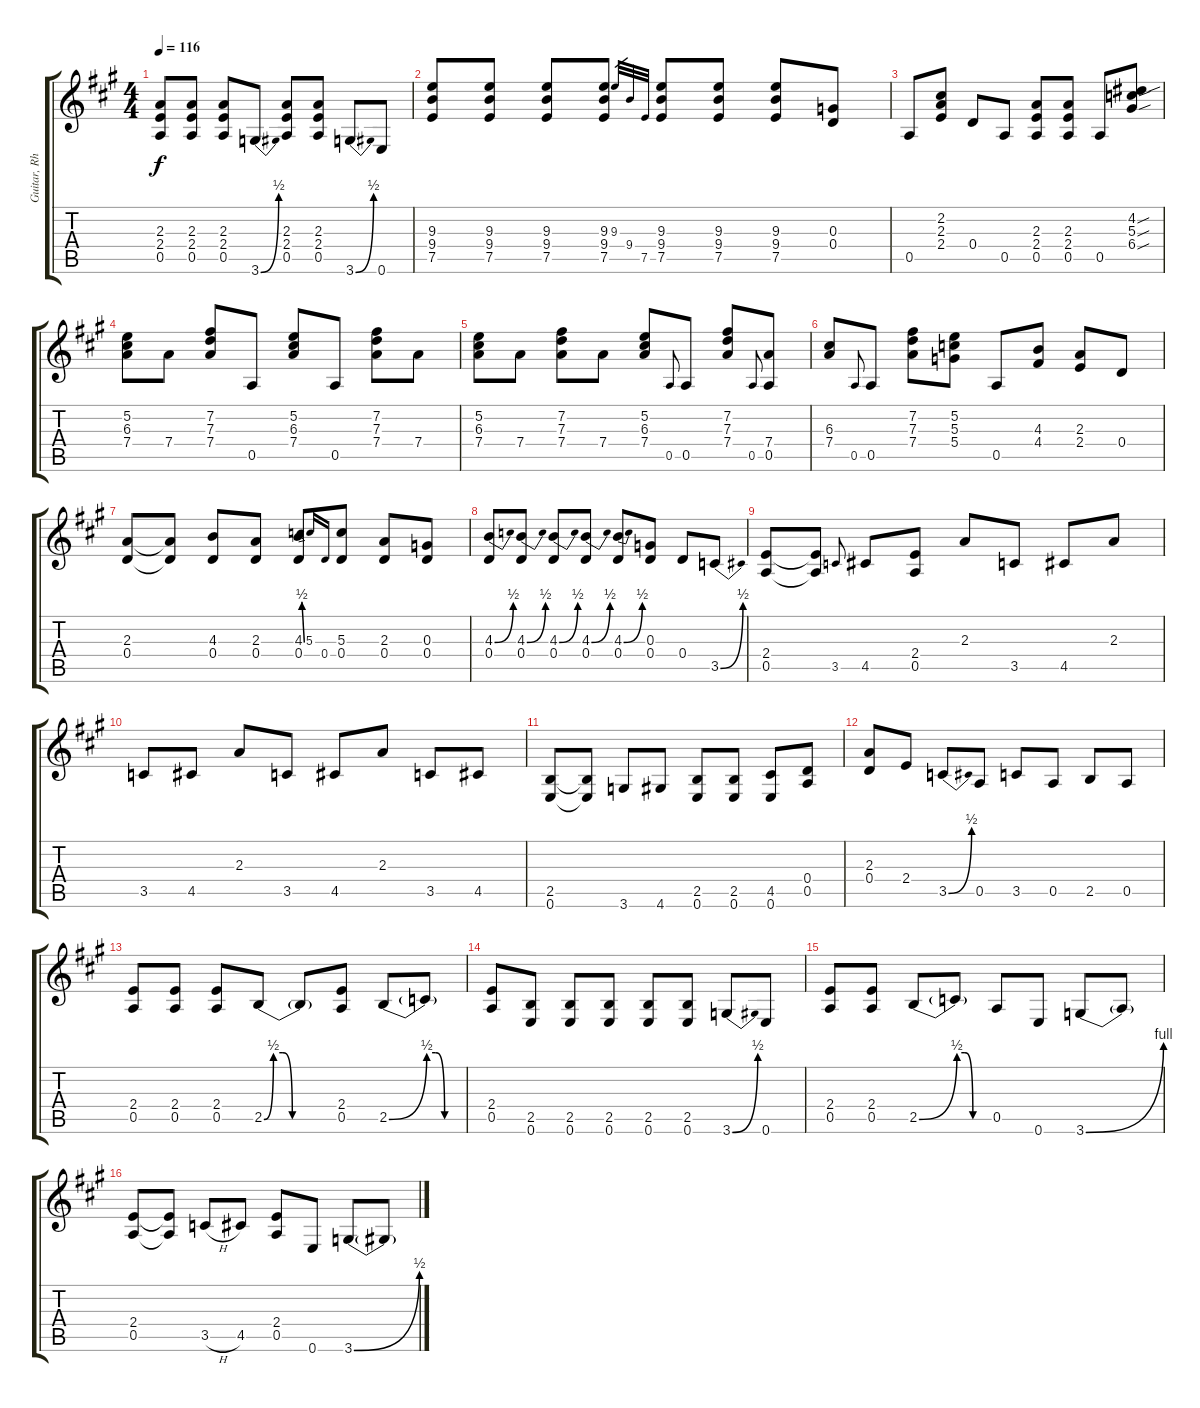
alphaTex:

\track ("Guitar, Rhythm" "Guitar, Rh") {instrument overdrivenguitar}
\staff {score tabs}
\tuning (E4 B3 G3 D3 A2 E2) {hide}
\ts (4 4)
\tempo 116
\clef g2
\ks a
(2.3 2.4 0.5).8{dy f} (2.3 2.4 0.5).8 (2.3 2.4 0.5).8 3.6{be (bend 0 0 60 2)}.8 (2.3 2.4 0.5).8 (2.3 2.4 0.5).8 3.6{be (bend 0 0 60 2)}.8 0.6.8 |
(9.3 9.4 7.5).8 (9.3 9.4 7.5).8 (9.3 9.4 7.5).8 (9.3 9.4 7.5).8 9.3.32{gr} 9.4.32{gr} 7.5.32{gr} (9.3 9.4 7.5).8 (9.3 9.4 7.5).8 (9.3 9.4 7.5).8 (0.3 0.4).8 |
0.5.8 (2.2 2.3 2.4).8 0.4.8 0.5.8 (2.3 2.4 0.5).8 (2.3 2.4 0.5).8 0.5.8 (4.2{sou} 5.3{sou} 6.4{sou}).8 |
(5.2 6.3 7.4).8 7.4.8 (7.2 7.3 7.4).8 0.5.8 (5.2 6.3 7.4).8 0.5.8 (7.2 7.3 7.4).8 7.4.8 |
(5.2 6.3 7.4).8 7.4.8 (7.2 7.3 7.4).8 7.4.8 (5.2 6.3 7.4).8 0.5.8{gr onbeat} 0.5.8 (7.2 7.3 7.4).8 0.5.8{gr onbeat} (7.4 0.5).8 |
(6.3 7.4).8 0.5.8{gr onbeat} 0.5.8 (7.2 7.3 7.4).8 (5.2 5.3 5.4).8 0.5.8 (4.3 4.4).8 (2.3 2.4).8 0.4.8 |
(2.3 0.4).8 (2.3{t} 0.4{t}).8 (4.3 0.4).8 (2.3 0.4).8 (4.3{be (bend 0 0 60 2)} 0.4).8 5.3.16{gr onbeat} 0.4.16{gr onbeat} (5.3 0.4).8 (2.3 0.4).8 (0.3 0.4).8 |
(4.3{be (bend 0 0 60 2)} 0.4).8 (4.3{be (bend 0 0 60 2)} 0.4).8 (4.3{be (bend 0 0 60 2)} 0.4).8 (4.3{be (bend 0 0 60 2)} 0.4).8 (4.3{be (bend 0 0 60 2)} 0.4).8 (0.3 0.4).8 0.4.8 3.5{be (bend 0 0 60 2)}.8 |
(2.4 0.5).8 (2.4{t} 0.5{t}).8 3.5.8{gr onbeat} 4.5.8 (2.4 0.5).8 2.3.8 3.5.8 4.5.8 2.3.8 |
3.5.8 4.5.8 2.3.8 3.5.8 4.5.8 2.3.8 3.5.8 4.5.8 |
(2.5 0.6).8 (2.5{t} 0.6{t}).8 3.6.8 4.6.8 (2.5 0.6).8 (2.5 0.6).8 (4.5 0.6).8 (0.4 0.5).8 |
(2.3 0.4).8 2.4.8 3.5{be (bend 0 0 60 2)}.8 0.5.8 3.5.8 0.5.8 2.5.8 0.5.8 |
(2.4 0.5).8 (2.4 0.5).8 (2.4 0.5).8 2.5{be (custom 0 0 15 2 30 2 45 0 60 0)}.8 2.5{be (hold 0 0 60 0) t}.8 (2.4 0.5).8 2.5{be (bend 0 0 60 2)}.8 2.5{be (custom 0 2 15 2 30 0 60 0) t}.8 |
(2.4 0.5).8 (2.5 0.6).8 (2.5 0.6).8 (2.5 0.6).8 (2.5 0.6).8 (2.5 0.6).8 3.6{be (bend 0 0 60 2)}.8 0.6.8 |
(2.4 0.5).8 (2.4 0.5).8 2.5{be (bend 0 0 60 2)}.8 2.5{be (custom 0 2 15 2 30 0 60 0) t}.8 0.5.8 0.6.8 3.6{be (bend 0 0 60 4)}.8 3.6{t}.8 |
(2.4 0.5).8 (2.4{t} 0.5{t}).8 3.5{h}.8 4.5.8 (2.4 0.5).8 0.6.8 3.6{be (bend 0 0 60 2)}.8 3.6{t}.8
